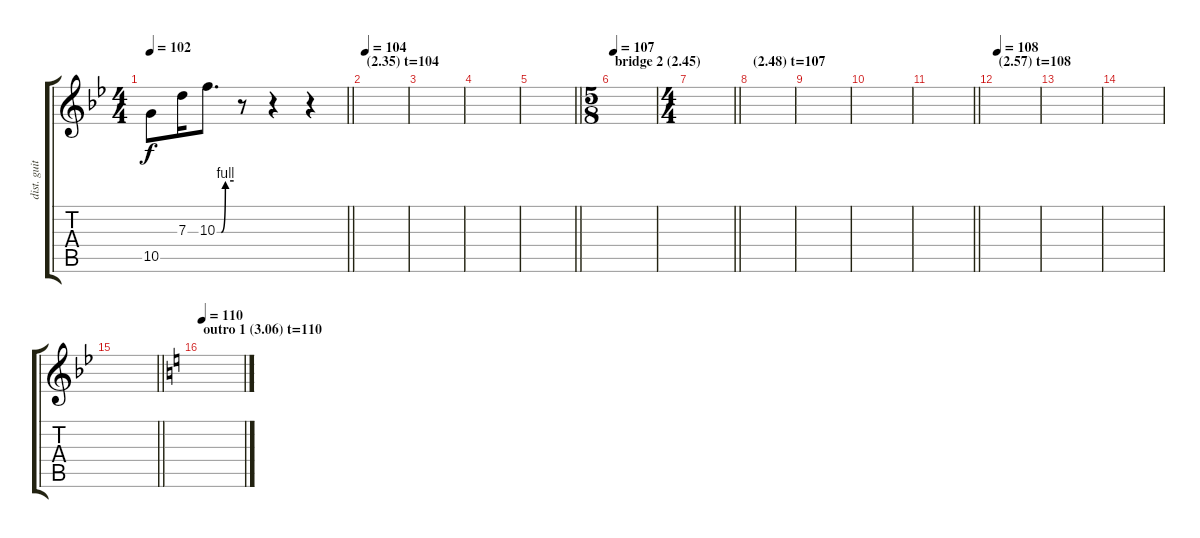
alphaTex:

\track ("dist. guitar" "dist. guit") {instrument distortionguitar}
\staff {score tabs}
\tuning (E4 B3 G3 D3 A2 E2) {hide}
\ts (4 4)
\tempo 102
\clef g2
\barLineRight lightlight
\ks bb
10.5.8{dy f} 7.3.16 10.3{be (custom 0 0 15 0 30 4 60 4)}.8{d} r.8 r.4 r.4 |
\section ("" "(2.35) t=104")
\tempo 104
|
|
|
\barLineRight lightlight
|
\ts (5 8)
\section ("" "bridge 2 (2.45)")
\tempo 107
|
\ts (4 4)
\barLineRight lightlight
|
\section ("" "(2.48) t=107")
|
|
|
\barLineRight lightlight
|
\section ("" "(2.57) t=108")
\tempo 108
|
|
|
\barLineRight lightlight
|
\section ("" "outro 1 (3.06) t=110")
\tempo 110
\ks c
